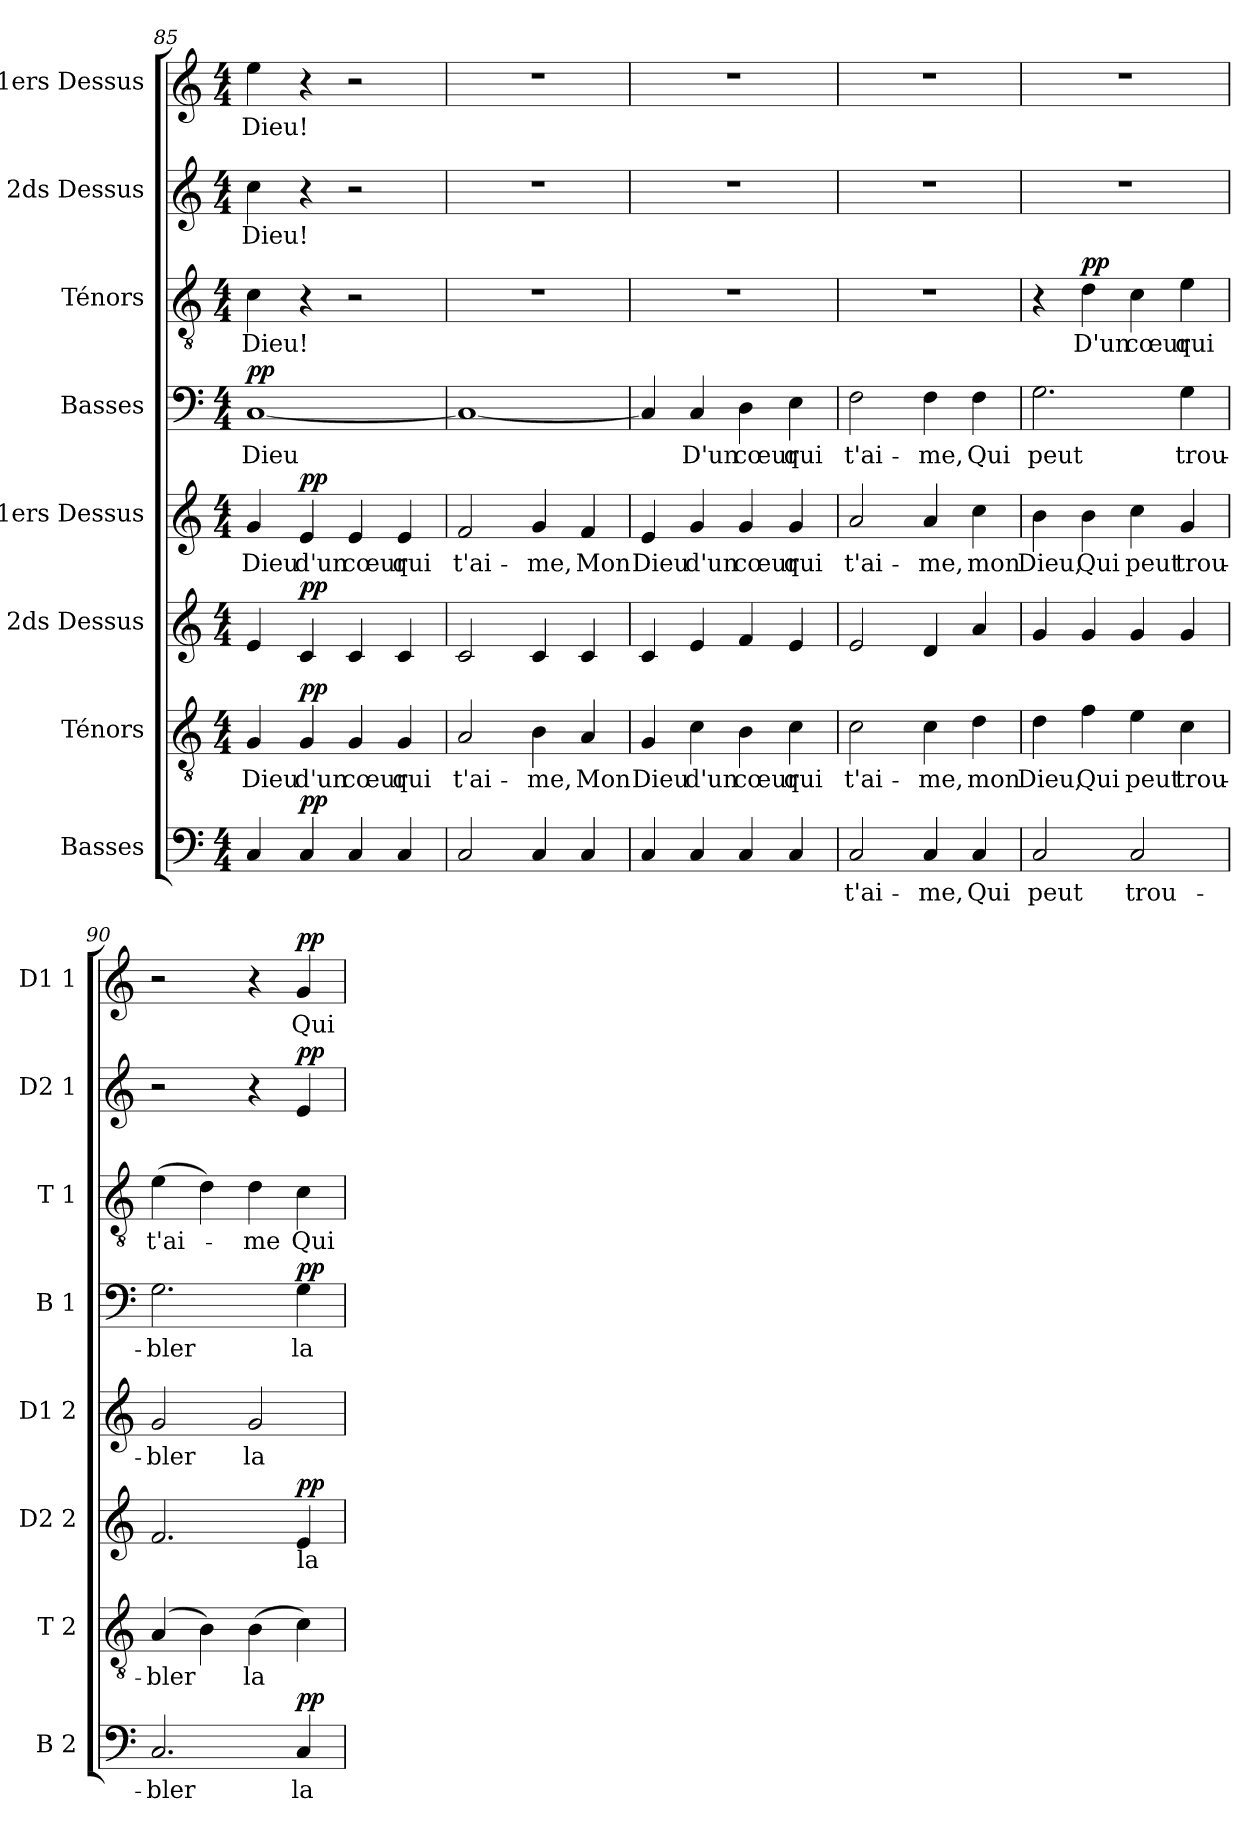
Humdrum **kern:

**kern	**text	**dynam	**kern	**text	**dynam	**kern	**dynam	**kern	**text	**dynam	**kern	**text	**dynam	**kern	**text	**dynam	**kern	**text	**dynam	**kern	**text	**dynam
*part8	*part8	*part8	*part7	*part7	*part7	*part6	*part6	*part5	*part5	*part5	*part4	*part4	*part4	*part3	*part3	*part3	*part2	*part2	*part2	*part1	*part1	*part1
*staff8	*staff8	*staff8	*staff7	*staff7	*staff7	*staff6	*staff6	*staff5	*staff5	*staff5	*staff4	*staff4	*staff4	*staff3	*staff3	*staff3	*staff2	*staff2	*staff2	*staff1	*staff1	*staff1
*I"Basses	*	*	*I"Ténors	*	*	*I"2ds Dessus	*	*I"1ers Dessus	*	*	*I"Basses	*	*	*I"Ténors	*	*	*I"2ds Dessus	*	*	*I"1ers Dessus	*	*
*I'B 2	*	*	*I'T 2	*	*	*I'D2 2	*	*I'D1 2	*	*	*I'B 1	*	*	*I'T 1	*	*	*I'D2 1	*	*	*I'D1 1	*	*
*clefF4	*	*	*clefGv2	*	*	*clefG2	*	*clefG2	*	*	*clefF4	*	*	*clefGv2	*	*	*clefG2	*	*	*clefG2	*	*
*k[]	*	*	*k[]	*	*	*k[]	*	*k[]	*	*	*k[]	*	*	*k[]	*	*	*k[]	*	*	*k[]	*	*
*M4/4	*	*	*M4/4	*	*	*M4/4	*	*M4/4	*	*	*M4/4	*	*	*M4/4	*	*	*M4/4	*	*	*M4/4	*	*
=85	=85	=85	=85	=85	=85	=85	=85	=85	=85	=85	=85	=85	=85	=85	=85	=85	=85	=85	=85	=85	=85	=85
!	!	!	!	!	!	!	!	!	!	!	!	!	!LO:DY:a	!	!	!	!	!	!	!	!	!
4C/	.	.	4G/	Dieu	.	4e/	.	4g/	Dieu	.	[1C	Dieu	pp	4c\	Dieu!	.	4cc\	Dieu!	.	4ee\	Dieu!	.
!	!	!LO:DY:a	!	!	!LO:DY:a	!	!LO:DY:a	!	!	!LO:DY:a	!	!	!	!	!	!	!	!	!	!	!	!
4C/	.	pp	4G/	d'un	pp	4c/	pp	4e/	d'un	pp	.	.	.	4r	.	.	4r	.	.	4r	.	.
4C/	.	.	4G/	cœur	.	4c/	.	4e/	cœur	.	.	.	.	2r	.	.	2r	.	.	2r	.	.
4C/	.	.	4G/	qui	.	4c/	.	4e/	qui	.	.	.	.	.	.	.	.	.	.	.	.	.
=86	=86	=86	=86	=86	=86	=86	=86	=86	=86	=86	=86	=86	=86	=86	=86	=86	=86	=86	=86	=86	=86	=86
2C/	.	.	2A/	t'ai-	.	2c/	.	2f/	t'ai-	.	1C_	.	.	1r	.	.	1r	.	.	1r	.	.
4C/	.	.	4B\	-me,	.	4c/	.	4g/	-me,	.	.	.	.	.	.	.	.	.	.	.	.	.
4C/	.	.	4A/	Mon	.	4c/	.	4f/	Mon	.	.	.	.	.	.	.	.	.	.	.	.	.
=87	=87	=87	=87	=87	=87	=87	=87	=87	=87	=87	=87	=87	=87	=87	=87	=87	=87	=87	=87	=87	=87	=87
4C/	.	.	4G/	Dieu	.	4c/	.	4e/	Dieu	.	4C/]	.	.	1r	.	.	1r	.	.	1r	.	.
4C/	.	.	4c\	d'un	.	4e/	.	4g/	d'un	.	4C/	D'un	.	.	.	.	.	.	.	.	.	.
4C/	.	.	4B\	cœur	.	4f/	.	4g/	cœur	.	4D\	cœur	.	.	.	.	.	.	.	.	.	.
4C/	.	.	4c\	qui	.	4e/	.	4g/	qui	.	4E\	qui	.	.	.	.	.	.	.	.	.	.
!!LO:PB:g=z
=88	=88	=88	=88	=88	=88	=88	=88	=88	=88	=88	=88	=88	=88	=88	=88	=88	=88	=88	=88	=88	=88	=88
2C/	t'ai-	.	2c\	t'ai-	.	2e/	.	2a/	t'ai-	.	2F\	t'ai-	.	1r	.	.	1r	.	.	1r	.	.
4C/	-me,	.	4c\	-me,	.	4d/	.	4a/	-me,	.	4F\	-me,	.	.	.	.	.	.	.	.	.	.
4C/	Qui	.	4d\	mon	.	4a/	.	4cc\	mon	.	4F\	Qui	.	.	.	.	.	.	.	.	.	.
=89	=89	=89	=89	=89	=89	=89	=89	=89	=89	=89	=89	=89	=89	=89	=89	=89	=89	=89	=89	=89	=89	=89
2C/	peut	.	4d\	Dieu,	.	4g/	.	4b\	Dieu,	.	2.G\	peut	.	4r	.	.	1r	.	.	1r	.	.
!	!	!	!	!	!	!	!	!	!	!	!	!	!	!	!	!LO:DY:a	!	!	!	!	!	!
.	.	.	4f\	Qui	.	4g/	.	4b\	Qui	.	.	.	.	4d\	D'un	pp	.	.	.	.	.	.
2C/	trou-	.	4e\	peut	.	4g/	.	4cc\	peut	.	.	.	.	4c\	cœur	.	.	.	.	.	.	.
.	.	.	4c\	trou-	.	4g/	.	4g/	trou-	.	4G\	trou-	.	4e\	qui	.	.	.	.	.	.	.
=90	=90	=90	=90	=90	=90	=90	=90	=90	=90	=90	=90	=90	=90	=90	=90	=90	=90	=90	=90	=90	=90	=90
2.C/	-bler	.	(4A/	-bler	.	2.f/	.	2g/	-bler	.	2.G\	-bler	.	(4e\	t'ai-	.	2r	.	.	2r	.	.
.	.	.	4B\)	.	.	.	.	.	.	.	.	.	.	4d\)	.	.	.	.	.	.	.	.
.	.	.	(4B\	la	.	.	.	2g/	la	.	.	.	.	4d\	-me	.	4r	.	.	4r	.	.
!	!	!	!	!	!	!LO:TX:b:t=la	!	!	!	!	!	!	!	!	!	!	!	!	!	!	!	!
!	!	!LO:DY:a	!	!	!	!	!LO:DY:a	!	!	!	!	!	!LO:DY:a	!	!	!	!	!	!LO:DY:a	!	!	!LO:DY:a
4C/	la	pp	4c\)	.	.	4e/	pp	.	.	.	4G\	la	pp	4c\	Qui	.	4e/	.	pp	4g/	Qui	pp
=	=	=	=	=	=	=	=	=	=	=	=	=	=	=	=	=	=	=	=	=	=	=
*-	*-	*-	*-	*-	*-	*-	*-	*-	*-	*-	*-	*-	*-	*-	*-	*-	*-	*-	*-	*-	*-	*-
